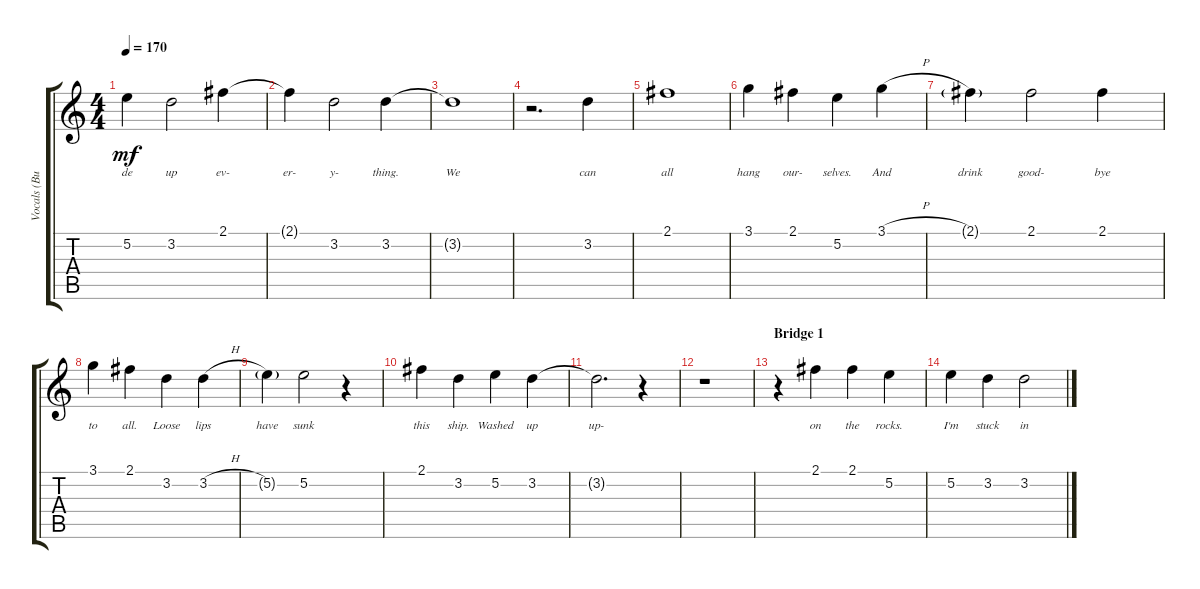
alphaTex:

\track ("Vocals (Buddy Nielsen)" "Vocals (Bu") {instrument overdrivenguitar}
\staff {score tabs}
\tuning (E4 B3 G3 D3 A2 E2) {hide}
\ts (4 4)
\tempo 170
\clef g2
\ks c
5.2{t}.4{lyrics (0 "de") lyrics (1 "") lyrics (2 "") lyrics (3 "") lyrics (4 "") dy mf} 3.2.2{lyrics (0 "up") lyrics (1 "") lyrics (2 "") lyrics (3 "") lyrics (4 "")} 2.1.4{lyrics (0 "ev-") lyrics (1 "") lyrics (2 "") lyrics (3 "") lyrics (4 "")} |
2.1{t}.4{lyrics (0 "er-") lyrics (1 "") lyrics (2 "") lyrics (3 "") lyrics (4 "")} 3.2.2{lyrics (0 "y-") lyrics (1 "") lyrics (2 "") lyrics (3 "") lyrics (4 "")} 3.2.4{lyrics (0 "thing.") lyrics (1 "") lyrics (2 "") lyrics (3 "") lyrics (4 "")} |
3.2{t}.1{lyrics (0 "We") lyrics (1 "") lyrics (2 "") lyrics (3 "") lyrics (4 "")} |
r.2{d} 3.2.4{lyrics (0 "can") lyrics (1 "") lyrics (2 "") lyrics (3 "") lyrics (4 "")} |
2.1.1{lyrics (0 "all") lyrics (1 "") lyrics (2 "") lyrics (3 "") lyrics (4 "")} |
3.1.4{lyrics (0 "hang") lyrics (1 "") lyrics (2 "") lyrics (3 "") lyrics (4 "")} 2.1.4{lyrics (0 "our-") lyrics (1 "") lyrics (2 "") lyrics (3 "") lyrics (4 "")} 5.2.4{lyrics (0 "selves.") lyrics (1 "") lyrics (2 "") lyrics (3 "") lyrics (4 "")} 3.1{h}.4{lyrics (0 "And") lyrics (1 "") lyrics (2 "") lyrics (3 "") lyrics (4 "")} |
2.1{g}.4{lyrics (0 "drink") lyrics (1 "") lyrics (2 "") lyrics (3 "") lyrics (4 "")} 2.1.2{lyrics (0 "good-") lyrics (1 "") lyrics (2 "") lyrics (3 "") lyrics (4 "")} 2.1.4{lyrics (0 "bye") lyrics (1 "") lyrics (2 "") lyrics (3 "") lyrics (4 "")} |
3.1.4{lyrics (0 "to") lyrics (1 "") lyrics (2 "") lyrics (3 "") lyrics (4 "")} 2.1.4{lyrics (0 "all.") lyrics (1 "") lyrics (2 "") lyrics (3 "") lyrics (4 "")} 3.2.4{lyrics (0 "Loose") lyrics (1 "") lyrics (2 "") lyrics (3 "") lyrics (4 "")} 3.2{h}.4{lyrics (0 "lips") lyrics (1 "") lyrics (2 "") lyrics (3 "") lyrics (4 "")} |
5.2{g}.4{lyrics (0 "have") lyrics (1 "") lyrics (2 "") lyrics (3 "") lyrics (4 "")} 5.2.2{lyrics (0 "sunk") lyrics (1 "") lyrics (2 "") lyrics (3 "") lyrics (4 "")} r.4 |
2.1.4{lyrics (0 "this") lyrics (1 "") lyrics (2 "") lyrics (3 "") lyrics (4 "")} 3.2.4{lyrics (0 "ship.") lyrics (1 "") lyrics (2 "") lyrics (3 "") lyrics (4 "")} 5.2.4{lyrics (0 "Washed") lyrics (1 "") lyrics (2 "") lyrics (3 "") lyrics (4 "")} 3.2.4{lyrics (0 "up") lyrics (1 "") lyrics (2 "") lyrics (3 "") lyrics (4 "")} |
3.2{t}.2{d lyrics (0 "up-") lyrics (1 "") lyrics (2 "") lyrics (3 "") lyrics (4 "")} r.4 |
r.1 |
\section ("" "Bridge 1")
r.4 2.1.4{lyrics (0 "on") lyrics (1 "") lyrics (2 "") lyrics (3 "") lyrics (4 "")} 2.1.4{lyrics (0 "the") lyrics (1 "") lyrics (2 "") lyrics (3 "") lyrics (4 "")} 5.2.4{lyrics (0 "rocks.") lyrics (1 "") lyrics (2 "") lyrics (3 "") lyrics (4 "")} |
5.2.4{lyrics (0 "I'm") lyrics (1 "") lyrics (2 "") lyrics (3 "") lyrics (4 "")} 3.2.4{lyrics (0 "stuck") lyrics (1 "") lyrics (2 "") lyrics (3 "") lyrics (4 "")} 3.2.2{lyrics (0 "in") lyrics (1 "") lyrics (2 "") lyrics (3 "") lyrics (4 "")}
